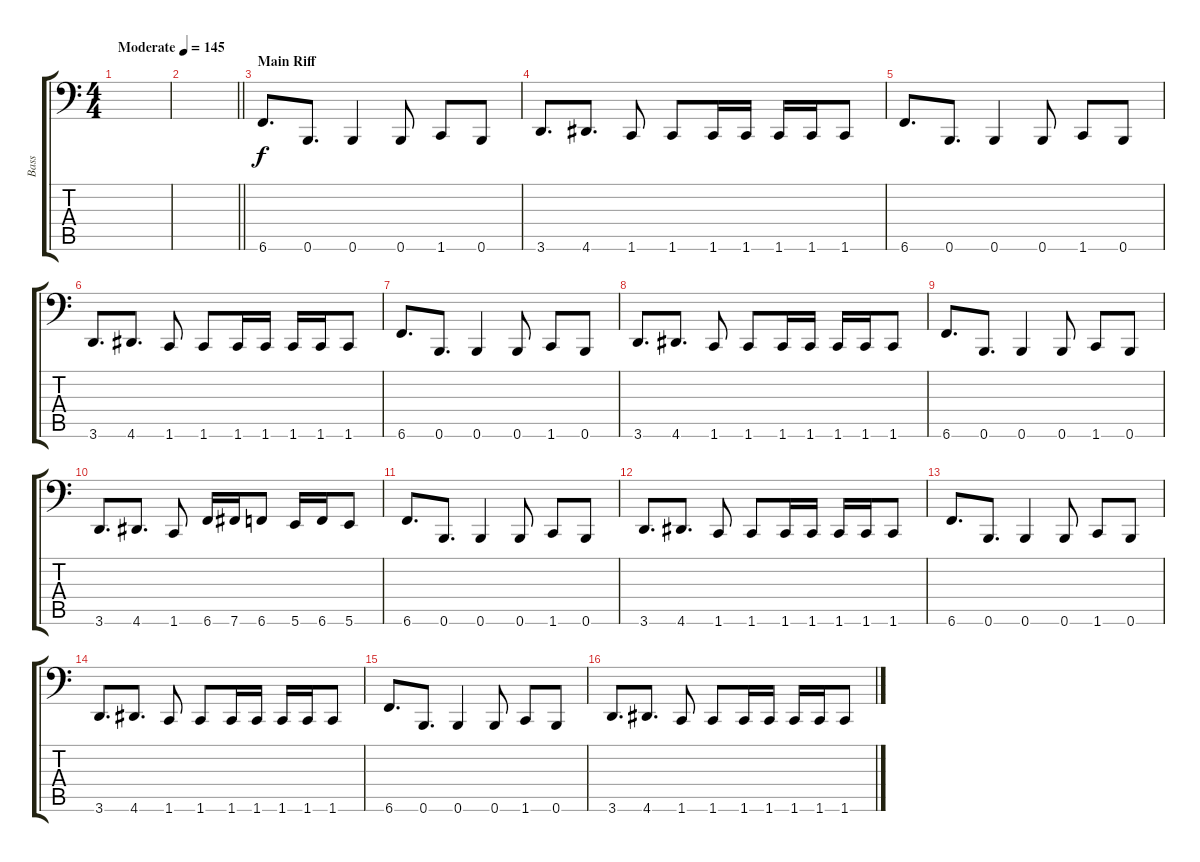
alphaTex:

\track ("Bass" "Bass") {instrument electricbassfinger}
\staff {score tabs}
\tuning (C3 G2 D2 A1 E1 B0) {hide}
\ts (4 4)
\tempo (145 "Moderate")
\clef f4
\ks c
|
\barLineRight lightlight
|
\section ("" "Main Riff")
6.6.8{d} 0.6.8{d} 0.6.4 0.6.8 1.6.8 0.6.8 |
3.6.8{d} 4.6.8{d} 1.6.8 1.6.8 1.6.16 1.6.16 1.6.16 1.6.16 1.6.8 |
6.6.8{d} 0.6.8{d} 0.6.4 0.6.8 1.6.8 0.6.8 |
3.6.8{d} 4.6.8{d} 1.6.8 1.6.8 1.6.16 1.6.16 1.6.16 1.6.16 1.6.8 |
6.6.8{d} 0.6.8{d} 0.6.4 0.6.8 1.6.8 0.6.8 |
3.6.8{d} 4.6.8{d} 1.6.8 1.6.8 1.6.16 1.6.16 1.6.16 1.6.16 1.6.8 |
6.6.8{d} 0.6.8{d} 0.6.4 0.6.8 1.6.8 0.6.8 |
3.6.8{d} 4.6.8{d} 1.6.8 6.6.16 7.6.16 6.6.8 5.6.16 6.6.16 5.6.8 |
6.6.8{d} 0.6.8{d} 0.6.4 0.6.8 1.6.8 0.6.8 |
3.6.8{d} 4.6.8{d} 1.6.8 1.6.8 1.6.16 1.6.16 1.6.16 1.6.16 1.6.8 |
6.6.8{d} 0.6.8{d} 0.6.4 0.6.8 1.6.8 0.6.8 |
3.6.8{d} 4.6.8{d} 1.6.8 1.6.8 1.6.16 1.6.16 1.6.16 1.6.16 1.6.8 |
6.6.8{d} 0.6.8{d} 0.6.4 0.6.8 1.6.8 0.6.8 |
3.6.8{d} 4.6.8{d} 1.6.8 1.6.8 1.6.16 1.6.16 1.6.16 1.6.16 1.6.8
